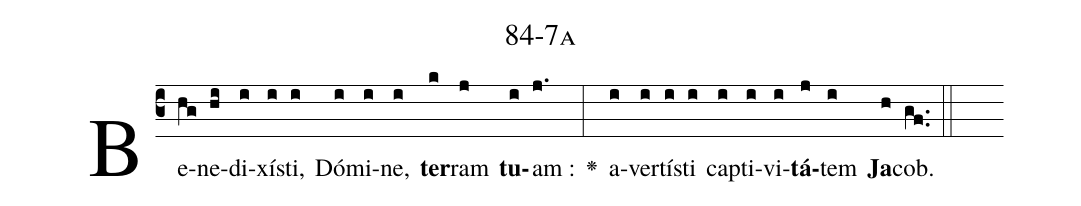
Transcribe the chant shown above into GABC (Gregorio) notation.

name: 84-7a;
%%
(c3)Be(hg)ne(hi)di(i)xí(i)sti,(i) Dó(i)mi(i)ne,(i) <b>ter</b>(k)ram(j) <b>tu</b>(i)am :(j.) <v>\greheightstar</v>(:) a(i)ver(i)tí(i)sti(i) cap(i)ti(i)vi(i)<b>tá</b>(j)tem(i) <b>Ja</b>(h)cob.(gf..) (::)


%E(i) u(i) o(j) u(i) a(h) e.(gf..) (::)
